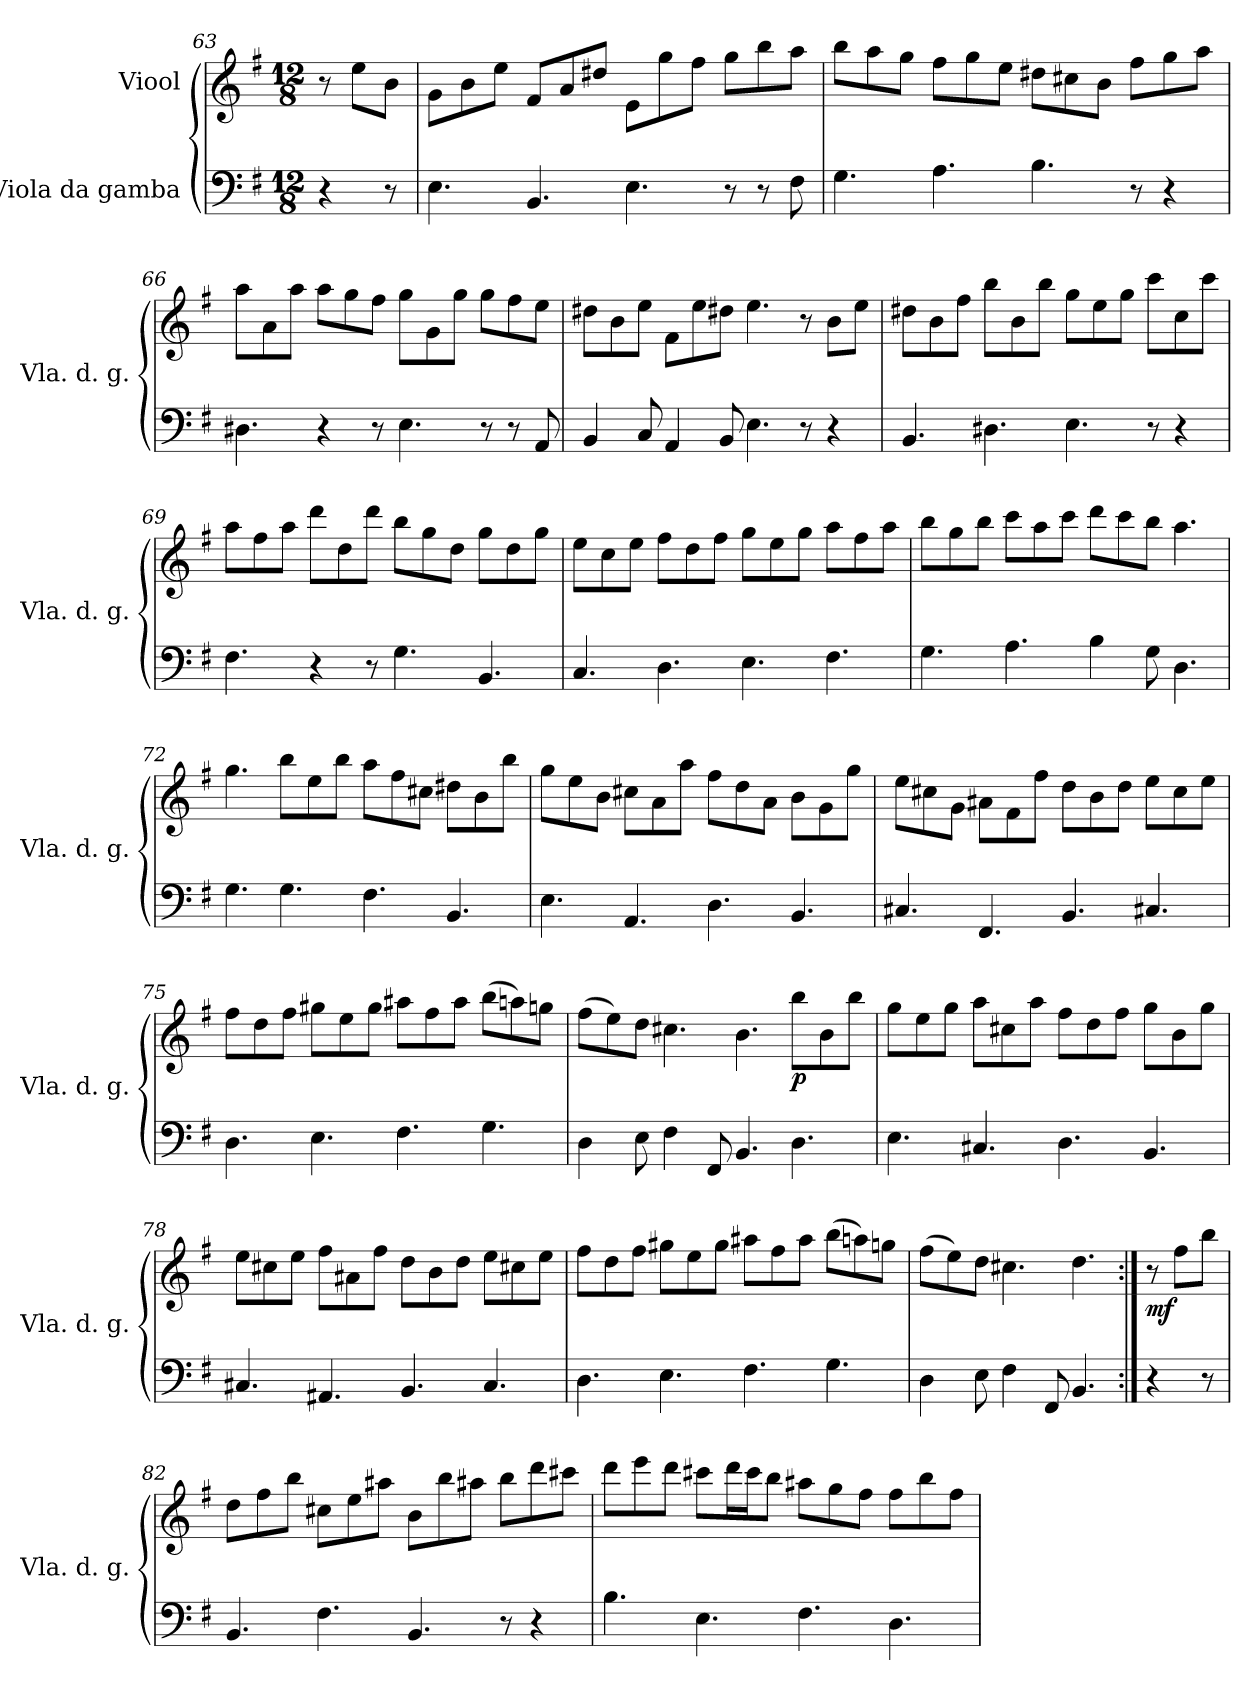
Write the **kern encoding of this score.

**kern	**kern	**dynam
*part2	*part1	*part1
*staff2	*staff1	*staff1
*I"Viola da gamba	*I"Viool	*
*I'Vla. d. g.	*	*
!!LO:PB:g=z
*clefF4	*clefG2	*
*k[f#]	*k[f#]	*
*M12/8	*M12/8	*
=63X1	=63X1	=63X1
4r	8r	.
.	8ee\L	.
8r	8b\J	.
=64	=64	=64
4.E\	8g\L	.
.	8b\	.
.	8ee\J	.
4.BB/	8f#/L	.
.	8a/	.
.	8dd#X/J	.
4.E\	8e\L	.
.	8gg\	.
.	8ff#\J	.
8r	8gg\L	.
8r	8bb\	.
8F#\	8aa\J	.
=65	=65	=65
4.G\	8bb\L	.
.	8aa\	.
.	8gg\J	.
4.A\	8ff#\L	.
.	8gg\	.
.	8ee\J	.
4.B\	8dd#X\L	.
.	8cc#X\	.
.	8b\J	.
8r	8ff#\L	.
4r	8gg\	.
.	8aa\J	.
!!LO:LB:g=z
=66	=66	=66
4.D#X\	8aa\L	.
.	8a\	.
.	8aa\J	.
4r	8aa\L	.
.	8gg\	.
8r	8ff#\J	.
4.E\	8gg\L	.
.	8g\	.
.	8gg\J	.
8r	8gg\L	.
8r	8ff#\	.
8AA/	8ee\J	.
=67	=67	=67
4BB/	8dd#X\L	.
.	8b\	.
8C/	8ee\J	.
4AA/	8f#\L	.
.	8ee\	.
8BB/	8dd#X\J	.
4.E\	4.ee\	.
8r	8r	.
4r	8b\L	.
.	8ee\J	.
=68	=68	=68
4.BB/	8dd#X\L	.
.	8b\	.
.	8ff#\J	.
4.D#X\	8bb\L	.
.	8b\	.
.	8bb\J	.
4.E\	8gg\L	.
.	8ee\	.
.	8gg\J	.
8r	8ccc\L	.
4r	8cc\	.
.	8ccc\J	.
!!LO:LB:g=z
=69	=69	=69
4.F#\	8aa\L	.
.	8ff#\	.
.	8aa\J	.
4r	8ddd\L	.
.	8dd\	.
8r	8ddd\J	.
4.G\	8bb\L	.
.	8gg\	.
.	8dd\J	.
4.BB/	8gg\L	.
.	8dd\	.
.	8gg\J	.
=70	=70	=70
4.C/	8ee\L	.
.	8cc\	.
.	8ee\J	.
4.D\	8ff#\L	.
.	8dd\	.
.	8ff#\J	.
4.E\	8gg\L	.
.	8ee\	.
.	8gg\J	.
4.F#\	8aa\L	.
.	8ff#\	.
.	8aa\J	.
=71	=71	=71
4.G\	8bb\L	.
.	8gg\	.
.	8bb\J	.
4.A\	8ccc\L	.
.	8aa\	.
.	8ccc\J	.
4B\	8ddd\L	.
.	8ccc\	.
8G\	8bb\J	.
4.D\	4.aa\	.
!!LO:LB:g=z
=72	=72	=72
4.G\	4.gg\	.
4.G\	8bb\L	.
.	8ee\	.
.	8bb\J	.
4.F#\	8aa\L	.
.	8ff#\	.
.	8cc#X\J	.
4.BB/	8dd#X\L	.
.	8b\	.
.	8bb\J	.
=73	=73	=73
4.E\	8gg\L	.
.	8ee\	.
.	8b\J	.
4.AA/	8cc#X\L	.
.	8a\	.
.	8aa\J	.
4.D\	8ff#\L	.
.	8dd\	.
.	8a\J	.
4.BB/	8b\L	.
.	8g\	.
.	8gg\J	.
=74	=74	=74
4.C#X/	8ee\L	.
.	8cc#X\	.
.	8g\J	.
4.FF#/	8a#X\L	.
.	8f#\	.
.	8ff#\J	.
4.BB/	8dd\L	.
.	8b\	.
.	8dd\J	.
4.C#X/	8ee\L	.
.	8cc#\	.
.	8ee\J	.
!!LO:LB:g=z
=75	=75	=75
4.D\	8ff#\L	.
.	8dd\	.
.	8ff#\J	.
4.E\	8gg#X\L	.
.	8ee\	.
.	8gg#\J	.
4.F#\	8aa#X\L	.
.	8ff#\	.
.	8aa#\J	.
4.G\	(8bb\L	.
.	8aan\)	.
.	8ggn\J	.
=76	=76	=76
4D\	(8ff#\L	.
.	8ee\)	.
8E\	8dd\J	.
4F#\	4.cc#X\	.
8FF#/	.	.
4.BB/	4.b\	.
!	!	!LO:DY:b
4.D\	8bb\L	p
.	8b\	.
.	8bb\J	.
=77	=77	=77
4.E\	8gg\L	.
.	8ee\	.
.	8gg\J	.
4.C#X/	8aa\L	.
.	8cc#X\	.
.	8aa\J	.
4.D\	8ff#\L	.
.	8dd\	.
.	8ff#\J	.
4.BB/	8gg\L	.
.	8b\	.
.	8gg\J	.
!!LO:PB:g=z
=78	=78	=78
4.C#X/	8ee\L	.
.	8cc#X\	.
.	8ee\J	.
4.AA#X/	8ff#\L	.
.	8a#X\	.
.	8ff#\J	.
4.BB/	8dd\L	.
.	8b\	.
.	8dd\J	.
4.C#/	8ee\L	.
.	8cc#X\	.
.	8ee\J	.
=79	=79	=79
4.D\	8ff#\L	.
.	8dd\	.
.	8ff#\J	.
4.E\	8gg#X\L	.
.	8ee\	.
.	8gg#\J	.
4.F#\	8aa#X\L	.
.	8ff#\	.
.	8aa#\J	.
4.G\	(8bb\L	.
.	8aan\)	.
.	8ggn\J	.
=80	=80	=80
4D\	(8ff#\L	.
.	8ee\)	.
8E\	8dd\J	.
4F#\	4.cc#X\	.
8FF#/	.	.
4.BB/	4.dd\	.
!!LO:LB:g=z
=81:|!	=81:|!	=81:|!
!	!	!LO:DY:b
4r	8r	mf
.	8ff#\L	.
8r	8bb\J	.
=82	=82	=82
4.BB/	8dd\L	.
.	8ff#\	.
.	8bb\J	.
4.F#\	8cc#X\L	.
.	8ee\	.
.	8aa#X\J	.
4.BB/	8b\L	.
.	8bb\	.
.	8aa#X\J	.
8r	8bb\L	.
4r	8ddd\	.
.	8ccc#X\J	.
=83	=83	=83
4.B\	8ddd\L	.
.	8eee\	.
.	8ddd\J	.
4.E\	8ccc#X\L	.
.	16ddd\L	.
.	16ccc#\J	.
.	8bb\J	.
4.F#\	8aa#X\L	.
.	8gg\	.
.	8ff#\J	.
4.D\	8ff#\L	.
.	8bb\	.
.	8ff#\J	.
=	=	=
*-	*-	*-
